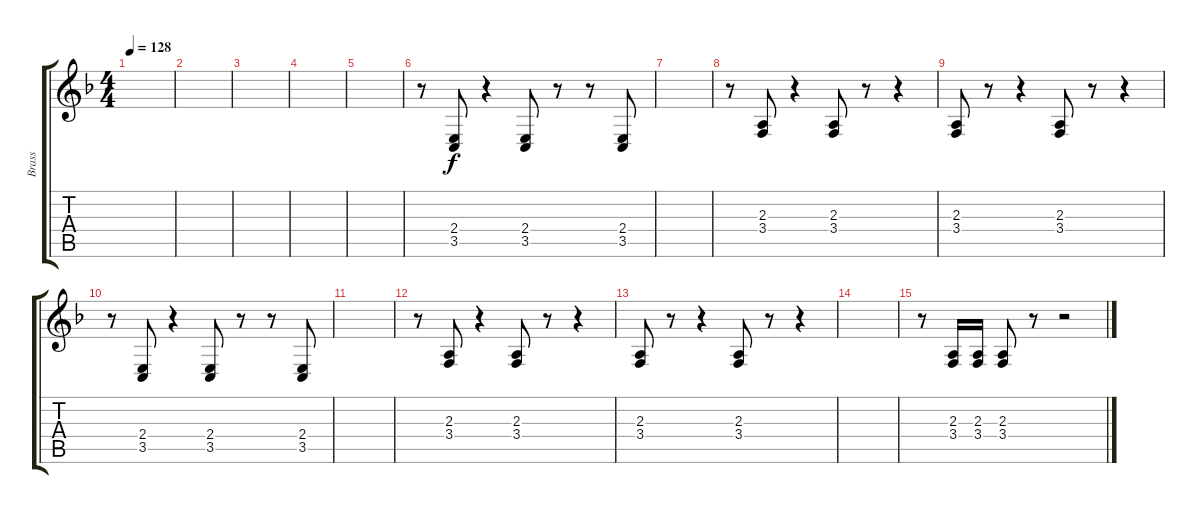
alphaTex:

\track ("Brass" "Brass") {instrument brasssection}
\staff {score tabs}
\tuning (E4 B3 G3 D3 A2 E2) {hide}
\ts (4 4)
\tempo 128
\clef g2
\ks f
|
|
|
|
|
r.8 (2.4 3.5).8 r.4 (2.4 3.5).8 r.8 r.8 (2.4 3.5).8 |
|
r.8 (2.3 3.4).8 r.4 (2.3 3.4).8 r.8 r.4 |
(2.3 3.4).8 r.8 r.4 (2.3 3.4).8 r.8 r.4 |
r.8 (2.4 3.5).8 r.4 (2.4 3.5).8 r.8 r.8 (2.4 3.5).8 |
|
r.8 (2.3 3.4).8 r.4 (2.3 3.4).8 r.8 r.4 |
(2.3 3.4).8 r.8 r.4 (2.3 3.4).8 r.8 r.4 |
|
r.8 (2.3 3.4).16 (2.3 3.4).16 (2.3 3.4).8 r.8 r.2
